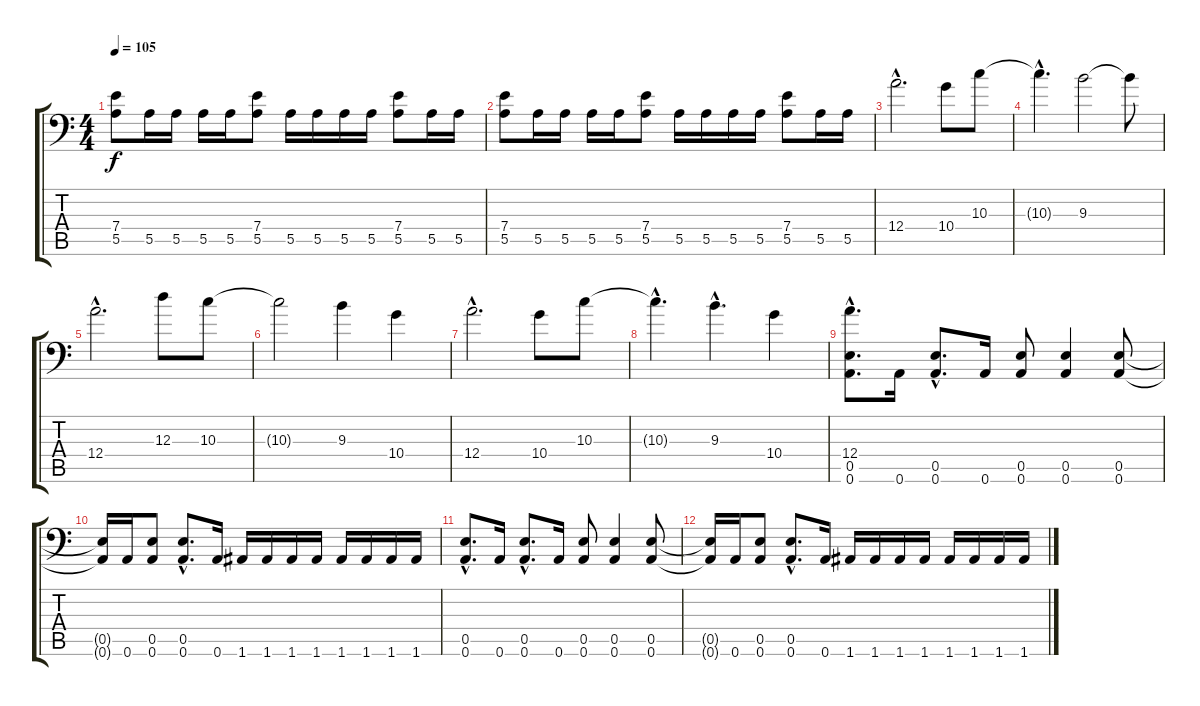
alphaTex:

\track ("    " "    ") {instrument distortionguitar}
\staff {score tabs}
\tuning (B3 Gb3 D3 A2 E2 A1) {hide}
\ts (4 4)
\tempo 105
\clef f4
\ks c
(7.4 5.5).8{dy f} 5.5.16 5.5.16 5.5.16 5.5.16 (7.4 5.5).8 5.5.16 5.5.16 5.5.16 5.5.16 (7.4 5.5).8 5.5.16 5.5.16 |
(7.4 5.5).8 5.5.16 5.5.16 5.5.16 5.5.16 (7.4 5.5).8 5.5.16 5.5.16 5.5.16 5.5.16 (7.4 5.5).8 5.5.16 5.5.16 |
12.4{hac}.2{d} 10.4.8 10.3.8 |
10.3{hac t}.4{d} 9.3.2 9.3{t}.8 |
12.4{hac}.2{d} 12.3.8 10.3.8 |
10.3{t}.2 9.3.4 10.4.4 |
12.4{hac}.2{d} 10.4.8 10.3.8 |
10.3{hac t}.4{d} 9.3{hac}.4{d} 10.4.4 |
(12.4{hac} 0.5{hac} 0.6{hac}).8{d} 0.6.16 (0.5{hac} 0.6{hac}).8{d} 0.6.16 (0.5 0.6).8 (0.5 0.6).4 (0.5 0.6).8 |
(0.5{t} 0.6{t}).16 0.6.16 (0.5 0.6).8 (0.5{hac} 0.6{hac}).8{d} 0.6.16 1.6.16 1.6.16 1.6.16 1.6.16 1.6.16 1.6.16 1.6.16 1.6.16 |
(0.5{hac} 0.6{hac}).8{d} 0.6.16 (0.5{hac} 0.6{hac}).8{d} 0.6.16 (0.5 0.6).8 (0.5 0.6).4 (0.5 0.6).8 |
(0.5{t} 0.6{t}).16 0.6.16 (0.5 0.6).8 (0.5{hac} 0.6{hac}).8{d} 0.6.16 1.6.16 1.6.16 1.6.16 1.6.16 1.6.16 1.6.16 1.6.16 1.6.16
